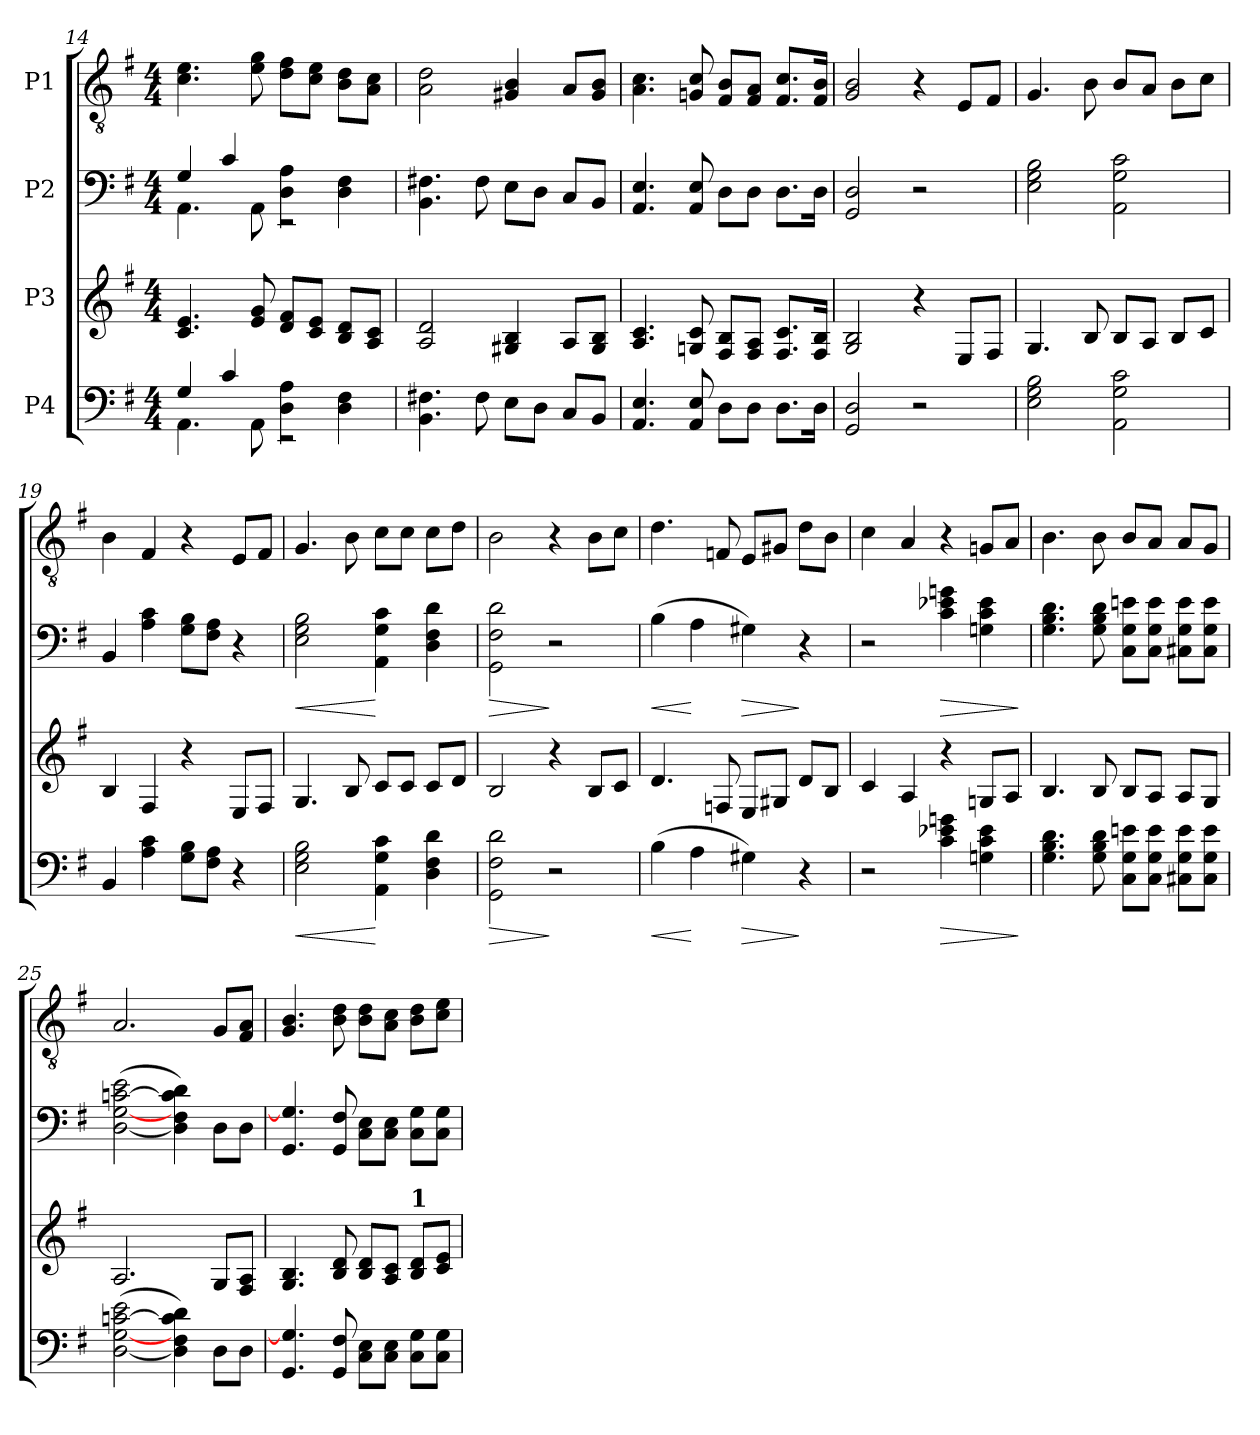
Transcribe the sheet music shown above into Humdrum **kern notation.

**kern	**dynam	**kern	**kern	**dynam	**kern
*part4	*part4	*part3	*part2	*part2	*part1
*staff4	*staff4	*staff3	*staff2	*staff2	*staff1
*I"P4	*	*I"P3	*I"P2	*	*I"P1
*clefF4	*	*clefG2	*clefF4	*	*clefGv2
*	*	*	*	*	*ITrd7c12
*k[f#]	*	*k[f#]	*k[f#]	*	*k[f#]
*G:	*	*G:	*G:	*	*G:
*M4/4	*	*M4/4	*M4/4	*	*M4/4
=14	=14	=14	=14	=14	=14
*^	*	*	*^	*	*
4Gi/	4.AAi\	.	4.ci/ 4.ei	4Gi/	4.AAi\	.	4.Ci\ 4.Ei
4ci/	.	.	.	4ci/	.	.	.
.	8AAi\	.	8ei/ 8gi	.	8AAi\	.	8Ei\ 8Gi
4Di\ 4Ai	2r	.	8di/ 8f#i/L	4Di\ 4Ai	2r	.	8Di\ 8F#i\L
.	.	.	8ci/ 8ei/J	.	.	.	8Ci\ 8Ei\J
4Di\ 4F#i	.	.	8Bi/ 8di/L	4Di\ 4F#i	.	.	8BBi\ 8Di\L
.	.	.	8Ai/ 8ci/J	.	.	.	8AAi\ 8Ci\J
*v	*v	*	*	*v	*v	*	*
!!LO:LB:g=z
=15	=15	=15	=15	=15	=15
4.BBi\ 4.F#Xi	.	2Ai/ 2di	4.BBi\ 4.F#Xi	.	2AAi\ 2Di
8F#i\	.	.	8F#i\	.	.
8Ei\L	.	4G#Xi/ 4Bi	8Ei\L	.	4GG#Xi/ 4BBi
8Di\J	.	.	8Di\J	.	.
8Ci/L	.	8Ai/L	8Ci/L	.	8AAi/L
8BBi/J	.	8G#i/ 8Bi/J	8BBi/J	.	8GG#i/ 8BBi/J
=16	=16	=16	=16	=16	=16
4.AAi/ 4.Ei	.	4.Ai/ 4.ci	4.AAi/ 4.Ei	.	4.AAi\ 4.Ci
8AAi/ 8Ei	.	8Gni/ 8ci	8AAi/ 8Ei	.	8GGni/ 8Ci
8Di\L	.	8F#i/ 8Bi/L	8Di\L	.	8FF#i/ 8BBi/L
8Di\J	.	8F#i/ 8Ai/J	8Di\J	.	8FF#i/ 8AAi/J
8.Di\L	.	8.F#i/ 8.ci/L	8.Di\L	.	8.FF#i/ 8.Ci/L
16Di\Jk	.	16F#i/ 16Bi/Jk	16Di\Jk	.	16FF#i/ 16BBi/Jk
=17	=17	=17	=17	=17	=17
2GGi/ 2Di	.	2Gi/ 2Bi	2GGi/ 2Di	.	2GGi/ 2BBi
2r	.	4r	2r	.	4r
.	.	8Ei/L	.	.	8EEi/L
.	.	8F#i/J	.	.	8FF#i/J
=18	=18	=18	=18	=18	=18
2Ei\ 2Gi 2Bi	.	4.Gi/	2Ei\ 2Gi 2Bi	.	4.GGi/
.	.	8Bi/	.	.	8BBi\
2AAi\ 2Gi 2ci	.	8Bi/L	2AAi\ 2Gi 2ci	.	8BBi/L
.	.	8Ai/J	.	.	8AAi/J
.	.	8Bi/L	.	.	8BBi\L
.	.	8ci/J	.	.	8Ci\J
!!LO:LB:g=z
=19	=19	=19	=19	=19	=19
4BBi/	.	4Bi/	4BBi/	.	4BBi\
4Ai\ 4ci	.	4F#i/	4Ai\ 4ci	.	4FF#i/
8Gi\ 8Bi\L	.	4r	8Gi\ 8Bi\L	.	4r
8F#i\ 8Ai\J	.	.	8F#i\ 8Ai\J	.	.
4r	.	8Ei/L	4r	.	8EEi/L
.	.	8F#i/J	.	.	8FF#i/J
=20	=20	=20	=20	=20	=20
!	!LO:HP:b	!	!	!LO:HP:b	!
2Ei\ 2Gi 2Bi	<	4.Gi/	2Ei\ 2Gi 2Bi	<	4.GGi/
.	.	8Bi/	.	.	8BBi\
4AAi\ 4Gi 4ci	[	8ci/L	4AAi\ 4Gi 4ci	[	8Ci\L
.	.	8ci/J	.	.	8Ci\J
4Di\ 4F#i 4di	.	8ci/L	4Di\ 4F#i 4di	.	8Ci\L
.	.	8di/J	.	.	8Di\J
=21	=21	=21	=21	=21	=21
!	!LO:HP:b	!	!	!LO:HP:b	!
2GGi\ 2F#i 2di	>	2Bi/	2GGi\ 2F#i 2di	>	2BBi\
2r	]	4r	2r	]	4r
.	.	8Bi/L	.	.	8BBi\L
.	.	8ci/J	.	.	8Ci\J
=22	=22	=22	=22	=22	=22
!	!LO:HP:b	!	!	!LO:HP:b	!
(4Bi\	<	4.di/	(4Bi\	<	4.Di\
4Ai\	[	.	4Ai\	[	.
.	.	8Fni/	.	.	8FFni/
!	!LO:HP:b	!	!	!LO:HP:b	!
4G#Xi\)	>	8Ei/L	4G#Xi\)	>	8EEi/L
.	.	8G#Xi/J	.	.	8GG#Xi/J
4r	]	8di/L	4r	]	8Di\L
.	.	8Bi/J	.	.	8BBi\J
!!LO:LB:g=z
=23	=23	=23	=23	=23	=23
2r	.	4ci/	2r	.	4Ci\
.	.	4Ai/	.	.	4AAi/
!	!LO:HP:b	!	!	!LO:HP:b	!
4ci\ 4e-Xi 4gni	>	4r	4ci\ 4e-Xi 4gni	>	4r
4Gni\ 4ci 4e-i	.	8Gni/L	4Gni\ 4ci 4e-i	.	8GGni/L
.	.	8Ai/J	.	.	8AAi/J
.	]	.	.	]	.
=24	=24	=24	=24	=24	=24
4.Gi\ 4.Bi 4.di	.	4.Bi/	4.Gi\ 4.Bi 4.di	.	4.BBi\
8Gi\ 8Bi 8di	.	8Bi/	8Gi\ 8Bi 8di	.	8BBi\
8Ci\ 8Gi\ 8eni\L	.	8Bi/L	8Ci\ 8Gi\ 8eni\L	.	8BBi/L
8Ci\ 8Gi\ 8ei\J	.	8Ai/J	8Ci\ 8Gi\ 8ei\J	.	8AAi/J
8C#Xi\ 8Gi\ 8ei\L	.	8Ai/L	8C#Xi\ 8Gi\ 8ei\L	.	8AAi/L
8C#i\ 8Gi\ 8ei\J	.	8Gi/J	8C#i\ 8Gi\ 8ei\J	.	8GGi/J
=25	=25	=25	=25	=25	=25
([<2Di\ [>2Gi [>2cni 2ei	.	2.Ai/	([<2Di\ [>2Gi [>2cni 2ei	.	2.AAi/
4Di\] 4F#i 4ci] 4di)	.	.	4Di\] 4F#i 4ci] 4di)	.	.
8Di\L	.	8Gi/L	8Di\L	.	8GGi/L
8Di\J	.	8F#i/ 8Ai/J	8Di\J	.	8FF#i/ 8AAi/J
=26	=26	=26	=26	=26	=26
4.GGi/ 4.Gi]	.	4.Gi/ 4.Bi	4.GGi/ 4.Gi]	.	4.GGi/ 4.BBi
8GGi/ 8F#i	.	8Bi/ 8di	8GGi/ 8F#i	.	8BBi\ 8Di
8Ci\ 8Ei\L	.	8Bi/ 8di/L	8Ci\ 8Ei\L	.	8BBi\ 8Di\L
8Ci\ 8Ei\J	.	8Ai/ 8ci/J	8Ci\ 8Ei\J	.	8AAi\ 8Ci\J
!	!	!LO:TX:a:B:t=1	!	!	!
8Ci\ 8Gi\L	.	8Bi/ 8di/L	8Ci\ 8Gi\L	.	8BBi\ 8Di\L
8Ci\ 8Gi\J	.	8ci/ 8ei/J	8Ci\ 8Gi\J	.	8Ci\ 8Ei\J
=	=	=	=	=	=
*-	*-	*-	*-	*-	*-
